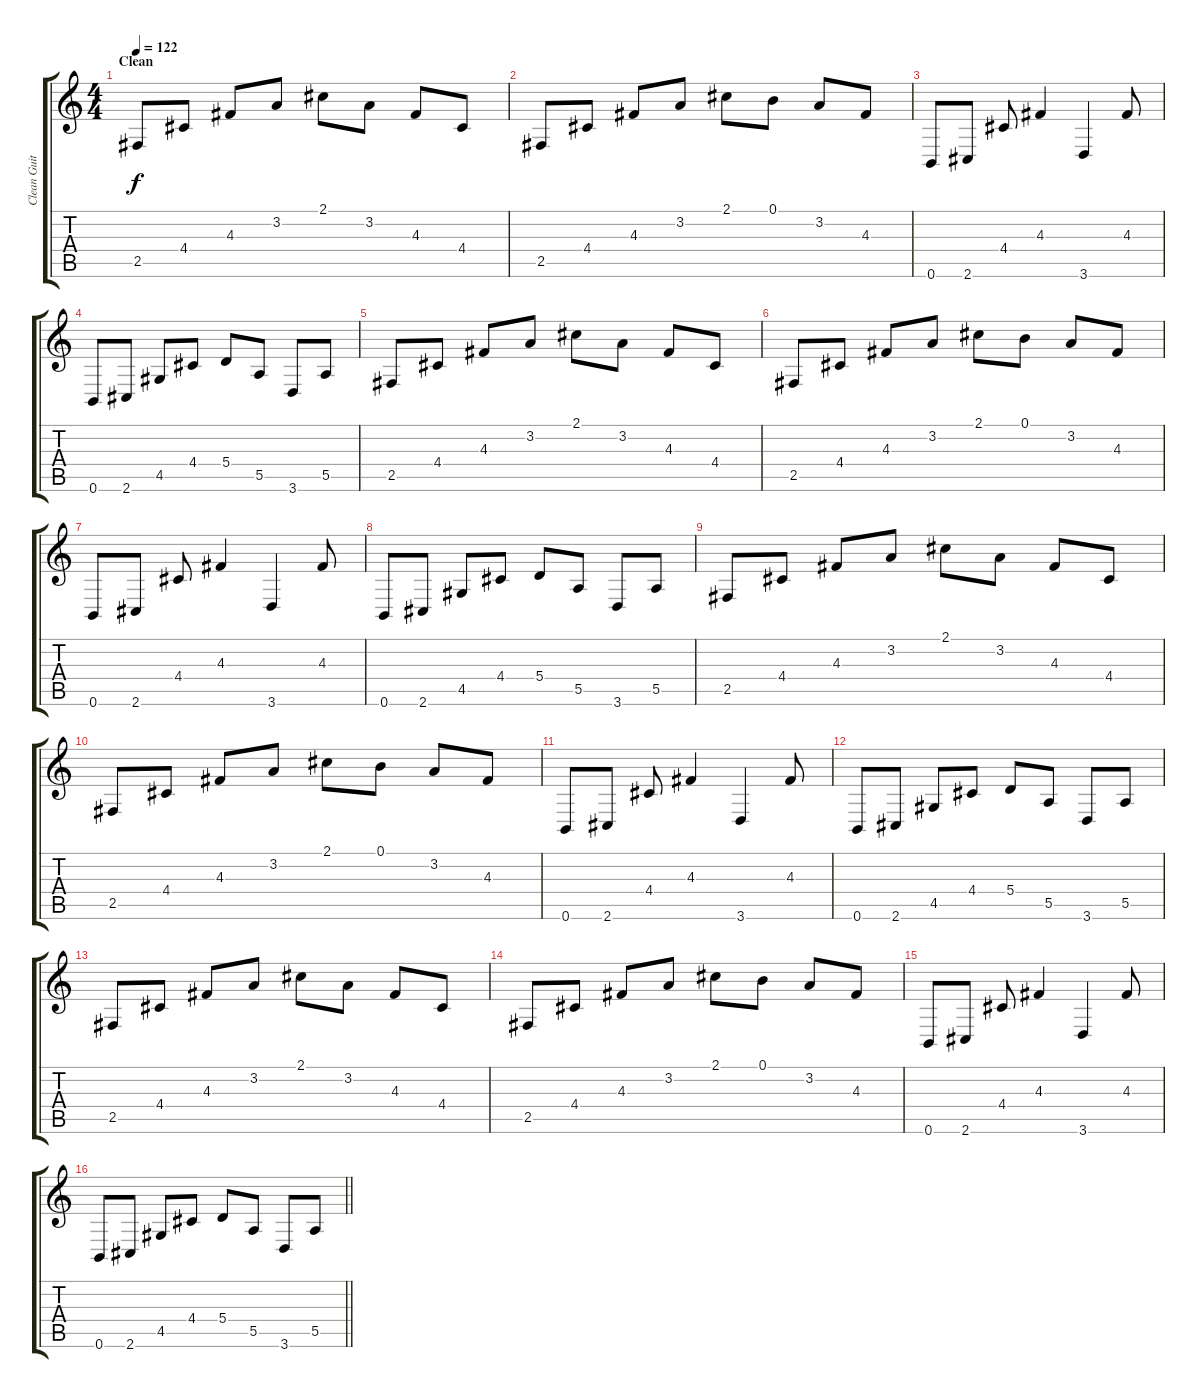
\track ("Clean Guitar" "Clean Guit") {instrument overdrivenguitar}
\staff {score tabs}
\tuning (B3 Gb3 D3 A2 E2 B1) {hide}
\ts (4 4)
\section ("" "Clean")
\tempo 122
\clef g2
\ks c
2.5.8{dy f volume 6 instrument overdrivenguitar} 4.4.8 4.3.8 3.2.8 2.1.8 3.2.8 4.3.8 4.4.8 |
2.5.8 4.4.8 4.3.8 3.2.8 2.1.8 0.1.8 3.2.8 4.3.8 |
0.6.8 2.6.8 4.4.8 4.3.4 3.6.4 4.3.8 |
0.6.8 2.6.8 4.5.8 4.4.8 5.4.8 5.5.8 3.6.8 5.5.8 |
2.5.8{volume 8} 4.4.8 4.3.8 3.2.8 2.1.8 3.2.8 4.3.8 4.4.8 |
2.5.8 4.4.8 4.3.8 3.2.8 2.1.8 0.1.8 3.2.8 4.3.8 |
0.6.8 2.6.8 4.4.8 4.3.4 3.6.4 4.3.8 |
0.6.8 2.6.8 4.5.8 4.4.8 5.4.8 5.5.8 3.6.8 5.5.8 |
2.5.8{volume 10} 4.4.8 4.3.8 3.2.8 2.1.8 3.2.8 4.3.8 4.4.8 |
2.5.8 4.4.8 4.3.8 3.2.8 2.1.8 0.1.8 3.2.8 4.3.8 |
0.6.8 2.6.8 4.4.8 4.3.4 3.6.4 4.3.8 |
0.6.8 2.6.8 4.5.8 4.4.8 5.4.8 5.5.8 3.6.8 5.5.8 |
2.5.8{volume 12} 4.4.8 4.3.8 3.2.8 2.1.8 3.2.8 4.3.8 4.4.8 |
2.5.8 4.4.8 4.3.8 3.2.8 2.1.8 0.1.8 3.2.8 4.3.8 |
0.6.8 2.6.8 4.4.8 4.3.4 3.6.4 4.3.8 |
\barLineRight lightlight
0.6.8 2.6.8 4.5.8 4.4.8 5.4.8 5.5.8 3.6.8 5.5.8
